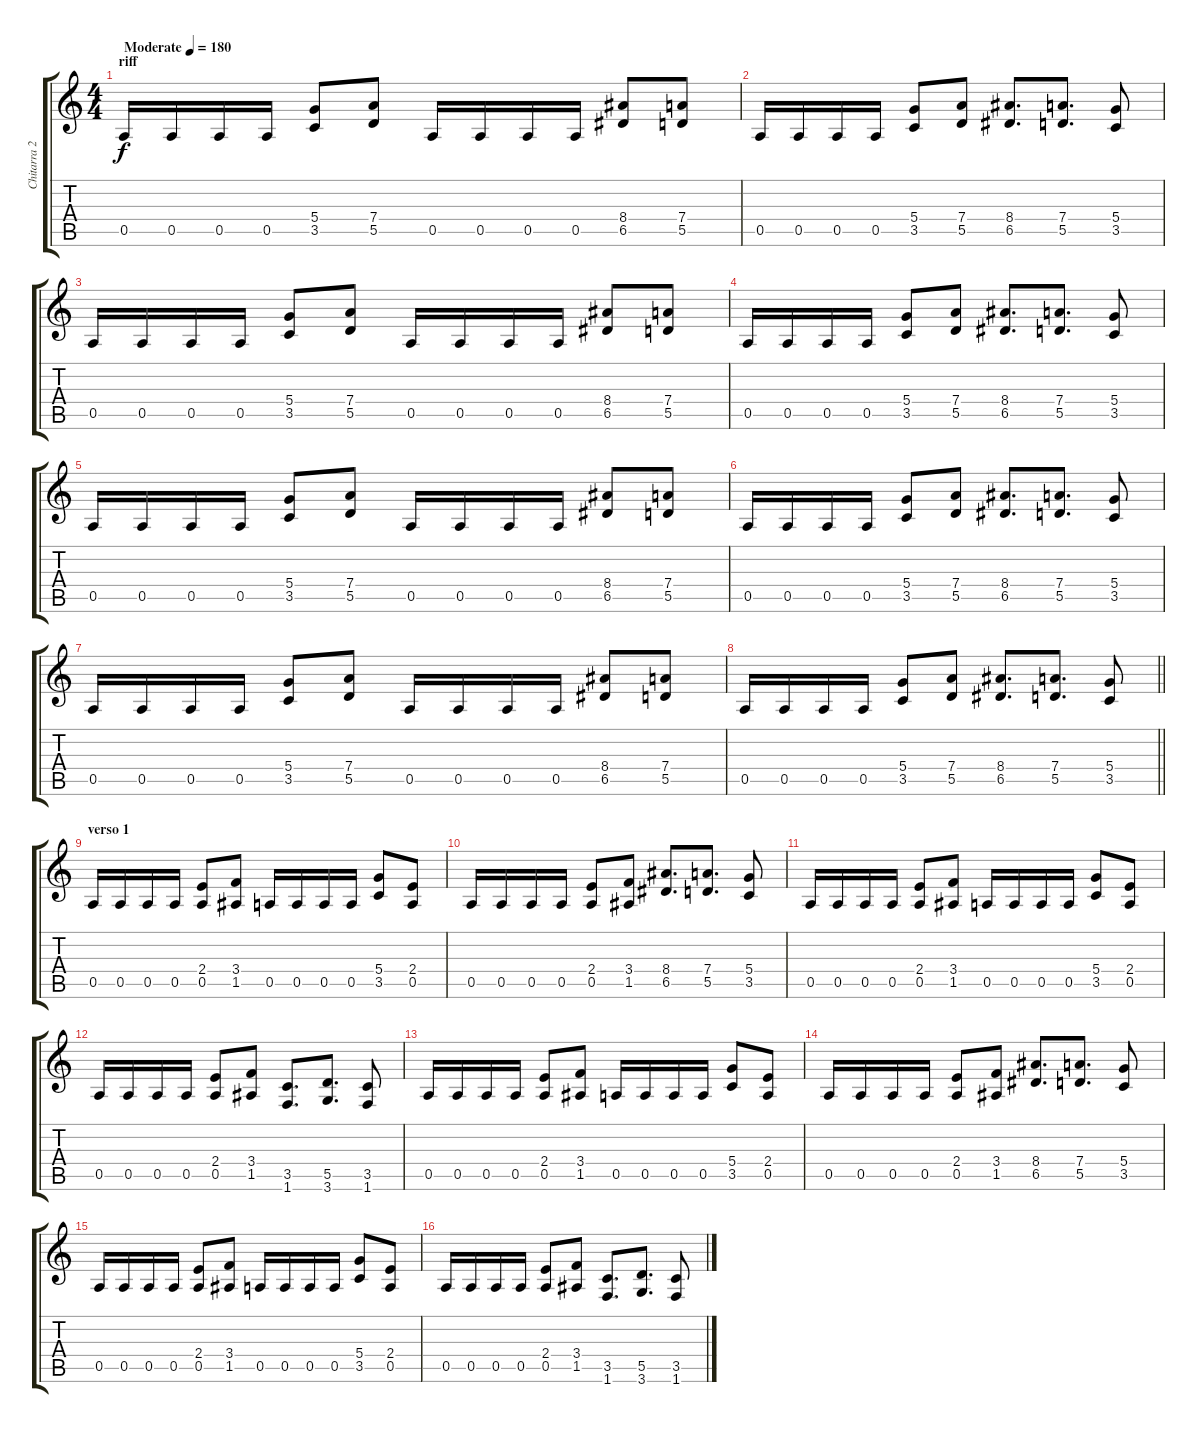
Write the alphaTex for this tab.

\track ("Chitarra 2" "Chitarra 2") {instrument distortionguitar}
\staff {score tabs}
\tuning (E4 B3 G3 D3 A2 E2) {hide}
\ts (4 4)
\section ("" "riff")
\tempo (180 "Moderate")
\clef g2
\ks c
0.5.16{dy f instrument distortionguitar} 0.5.16 0.5.16 0.5.16 (5.4 3.5).8 (7.4 5.5).8 0.5.16 0.5.16 0.5.16 0.5.16 (8.4 6.5).8 (7.4 5.5).8 |
0.5.16 0.5.16 0.5.16 0.5.16 (5.4 3.5).8 (7.4 5.5).8 (8.4 6.5).8{d} (7.4 5.5).8{d} (5.4 3.5).8 |
0.5.16 0.5.16 0.5.16 0.5.16 (5.4 3.5).8 (7.4 5.5).8 0.5.16 0.5.16 0.5.16 0.5.16 (8.4 6.5).8 (7.4 5.5).8 |
0.5.16 0.5.16 0.5.16 0.5.16 (5.4 3.5).8 (7.4 5.5).8 (8.4 6.5).8{d} (7.4 5.5).8{d} (5.4 3.5).8 |
0.5.16 0.5.16 0.5.16 0.5.16 (5.4 3.5).8 (7.4 5.5).8 0.5.16 0.5.16 0.5.16 0.5.16 (8.4 6.5).8 (7.4 5.5).8 |
0.5.16 0.5.16 0.5.16 0.5.16 (5.4 3.5).8 (7.4 5.5).8 (8.4 6.5).8{d} (7.4 5.5).8{d} (5.4 3.5).8 |
0.5.16 0.5.16 0.5.16 0.5.16 (5.4 3.5).8 (7.4 5.5).8 0.5.16 0.5.16 0.5.16 0.5.16 (8.4 6.5).8 (7.4 5.5).8 |
\barLineRight lightlight
0.5.16 0.5.16 0.5.16 0.5.16 (5.4 3.5).8 (7.4 5.5).8 (8.4 6.5).8{d} (7.4 5.5).8{d} (5.4 3.5).8 |
\section ("" "verso 1")
0.5.16 0.5.16 0.5.16 0.5.16 (2.4 0.5).8 (3.4 1.5).8 0.5.16 0.5.16 0.5.16 0.5.16 (5.4 3.5).8 (2.4 0.5).8 |
0.5.16 0.5.16 0.5.16 0.5.16 (2.4 0.5).8 (3.4 1.5).8 (8.4 6.5).8{d} (7.4 5.5).8{d} (5.4 3.5).8 |
0.5.16 0.5.16 0.5.16 0.5.16 (2.4 0.5).8 (3.4 1.5).8 0.5.16 0.5.16 0.5.16 0.5.16 (5.4 3.5).8 (2.4 0.5).8 |
0.5.16 0.5.16 0.5.16 0.5.16 (2.4 0.5).8 (3.4 1.5).8 (3.5 1.6).8{d} (5.5 3.6).8{d} (3.5 1.6).8 |
0.5.16 0.5.16 0.5.16 0.5.16 (2.4 0.5).8 (3.4 1.5).8 0.5.16 0.5.16 0.5.16 0.5.16 (5.4 3.5).8 (2.4 0.5).8 |
0.5.16 0.5.16 0.5.16 0.5.16 (2.4 0.5).8 (3.4 1.5).8 (8.4 6.5).8{d} (7.4 5.5).8{d} (5.4 3.5).8 |
0.5.16 0.5.16 0.5.16 0.5.16 (2.4 0.5).8 (3.4 1.5).8 0.5.16 0.5.16 0.5.16 0.5.16 (5.4 3.5).8 (2.4 0.5).8 |
0.5.16 0.5.16 0.5.16 0.5.16 (2.4 0.5).8 (3.4 1.5).8 (3.5 1.6).8{d} (5.5 3.6).8{d} (3.5 1.6).8
